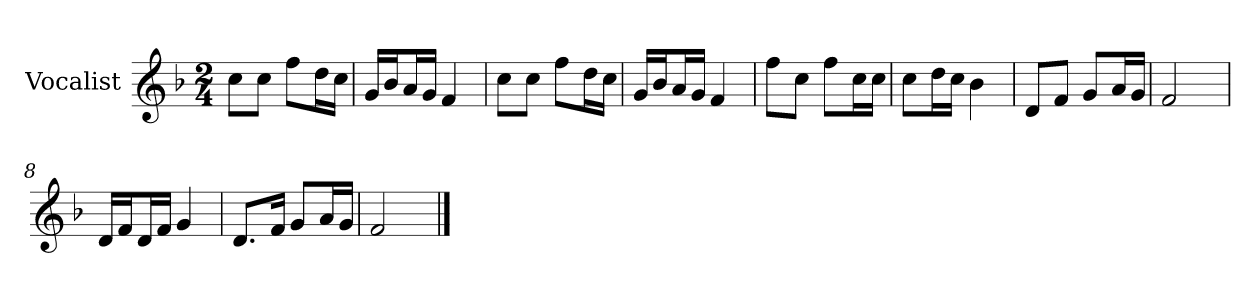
**kern
*part1
*staff1
*I"Vocalist
*k[b-]
*F:
*M2/4
=
8ccL
8ccJ
8ffL
16ddL
16ccJJ
=1
16gLL
16b-J
16aL
16gJJ
4f
=2
8ccL
8ccJ
8ffL
16ddL
16ccJJ
=3
16gLL
16b-J
16aL
16gJJ
4f
=4
8ffL
8ccJ
8ffL
16ccL
16ccJJ
=5
8ccL
16ddL
16ccJJ
4b-
=6
8dL
8fJ
8gL
16aL
16gJJ
=7
2f
=8
16dLL
16fJ
16dL
16fJJ
4g
=9
8.dL
16fJk
8gL
16aL
16gJJ
=10
2f
==
*-
